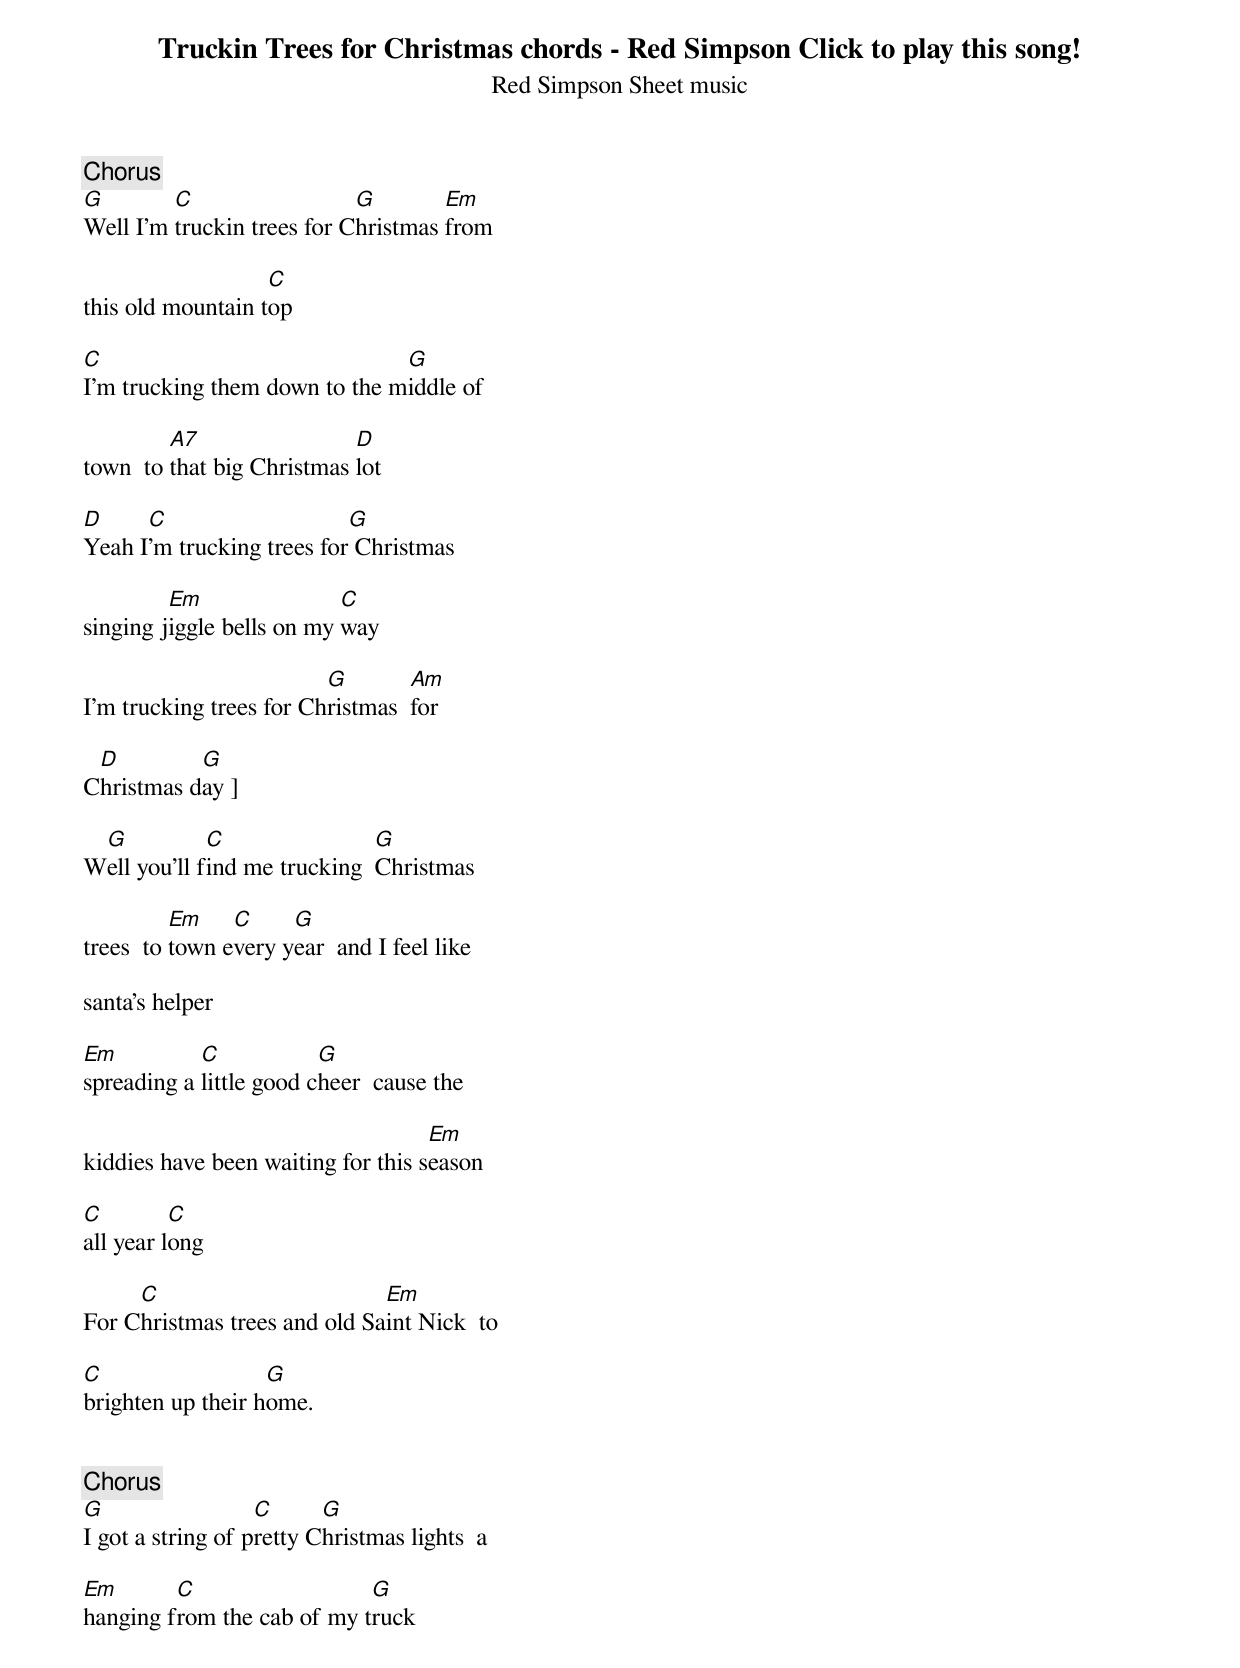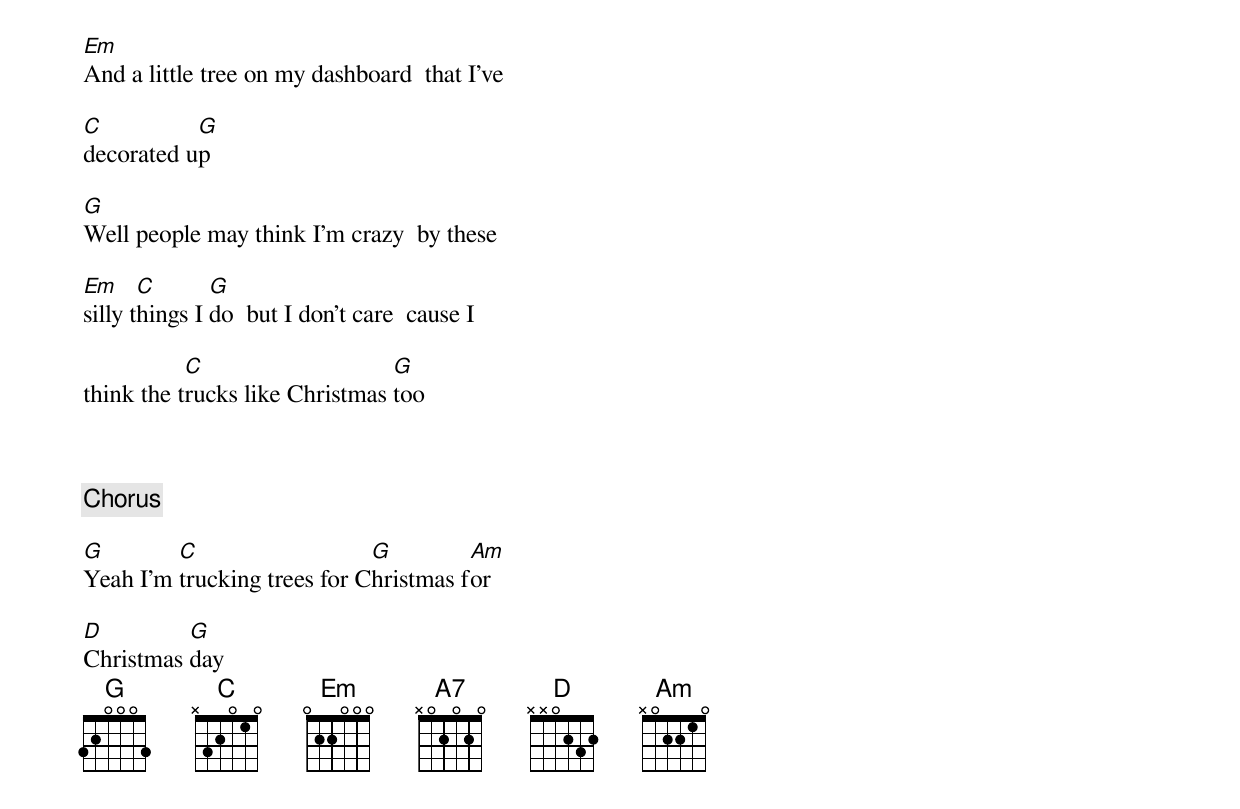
Truckin Trees for Christmas chords - Red Simpson Click to play this song!
Red Simpson Sheet music

[Chorus
G        C                  G        Em
Well I’m truckin trees for Christmas from

                   C
this old mountain top

C                              G
I’m trucking them down to the middle of

         A7                 D
town  to that big Christmas lot

D     C                    G
Yeah I'm trucking trees for Christmas

         Em                C
singing jiggle bells on my way

                         G        Am
I’m trucking trees for Christmas  for

 D         G
Christmas day ]

 G           C                G
Well you’ll find me trucking  Christmas

          Em    C     G
trees  to town every year  and I feel like

santa’s helper

Em          C            G
spreading a little good cheer  cause the

                                    Em
kiddies have been waiting for this season

C         C
all year long

     C                        Em
For Christmas trees and old Saint Nick  to

C                  G
brighten up their home.


[Chorus]
G                  C      G
I got a string of pretty Christmas lights  a

Em       C                  G
hanging from the cab of my truck

Em
And a little tree on my dashboard  that I’ve

C          G
decorated up

G
Well people may think I’m crazy  by these

Em     C       G
silly things I do  but I don’t care  cause I

           C                    G
think the trucks like Christmas too



[Chorus]

G        C                   G         Am
Yeah I’m trucking trees for Christmas for

D         G
Christmas day
